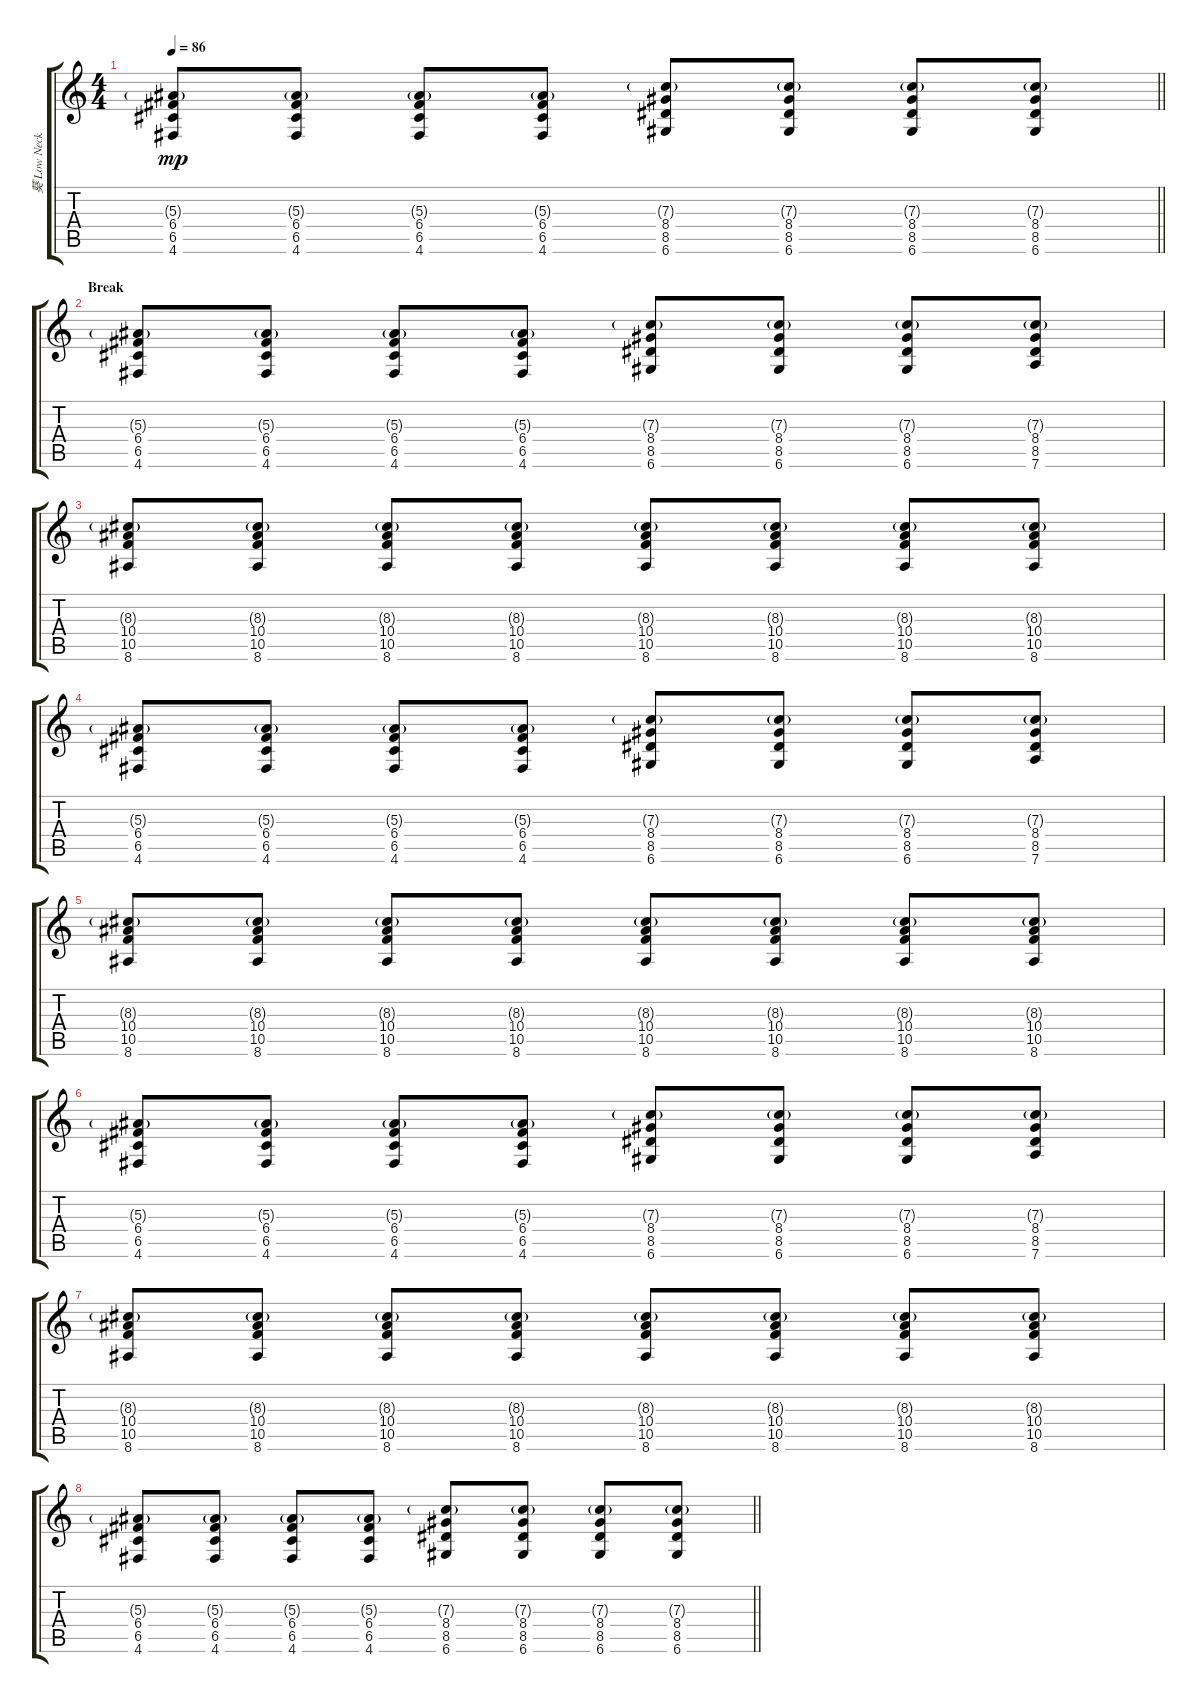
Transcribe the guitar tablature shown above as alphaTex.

\track ("葵 Low Neck" "葵 Low Neck") {instrument overdrivenguitar}
\staff {score tabs}
\tuning (D4 A3 F3 C3 G2 D2) {hide}
\ts (4 4)
\tempo 86
\clef g2
\barLineRight lightlight
\ks c
(5.3{g} 6.4 6.5 4.6).8{dy mp} (5.3{g} 6.4 6.5 4.6).8 (5.3{g} 6.4 6.5 4.6).8 (5.3{g} 6.4 6.5 4.6).8 (7.3{g} 8.4 8.5 6.6).8 (7.3{g} 8.4 8.5 6.6).8 (7.3{g} 8.4 8.5 6.6).8 (7.3{g} 8.4 8.5 6.6).8 |
\section ("" "Break")
(5.3{g} 6.4 6.5 4.6).8 (5.3{g} 6.4 6.5 4.6).8 (5.3{g} 6.4 6.5 4.6).8 (5.3{g} 6.4 6.5 4.6).8 (7.3{g} 8.4 8.5 6.6).8 (7.3{g} 8.4 8.5 6.6).8 (7.3{g} 8.4 8.5 6.6).8 (7.3{g} 8.4 8.5 7.6).8 |
(8.3{g} 10.4 10.5 8.6).8 (8.3{g} 10.4 10.5 8.6).8 (8.3{g} 10.4 10.5 8.6).8 (8.3{g} 10.4 10.5 8.6).8 (8.3{g} 10.4 10.5 8.6).8 (8.3{g} 10.4 10.5 8.6).8 (8.3{g} 10.4 10.5 8.6).8 (8.3{g} 10.4 10.5 8.6).8 |
(5.3{g} 6.4 6.5 4.6).8 (5.3{g} 6.4 6.5 4.6).8 (5.3{g} 6.4 6.5 4.6).8 (5.3{g} 6.4 6.5 4.6).8 (7.3{g} 8.4 8.5 6.6).8 (7.3{g} 8.4 8.5 6.6).8 (7.3{g} 8.4 8.5 6.6).8 (7.3{g} 8.4 8.5 7.6).8 |
(8.3{g} 10.4 10.5 8.6).8 (8.3{g} 10.4 10.5 8.6).8 (8.3{g} 10.4 10.5 8.6).8 (8.3{g} 10.4 10.5 8.6).8 (8.3{g} 10.4 10.5 8.6).8 (8.3{g} 10.4 10.5 8.6).8 (8.3{g} 10.4 10.5 8.6).8 (8.3{g} 10.4 10.5 8.6).8 |
(5.3{g} 6.4 6.5 4.6).8 (5.3{g} 6.4 6.5 4.6).8 (5.3{g} 6.4 6.5 4.6).8 (5.3{g} 6.4 6.5 4.6).8 (7.3{g} 8.4 8.5 6.6).8 (7.3{g} 8.4 8.5 6.6).8 (7.3{g} 8.4 8.5 6.6).8 (7.3{g} 8.4 8.5 7.6).8 |
(8.3{g} 10.4 10.5 8.6).8 (8.3{g} 10.4 10.5 8.6).8 (8.3{g} 10.4 10.5 8.6).8 (8.3{g} 10.4 10.5 8.6).8 (8.3{g} 10.4 10.5 8.6).8 (8.3{g} 10.4 10.5 8.6).8 (8.3{g} 10.4 10.5 8.6).8 (8.3{g} 10.4 10.5 8.6).8 |
\barLineRight lightlight
(5.3{g} 6.4 6.5 4.6).8 (5.3{g} 6.4 6.5 4.6).8 (5.3{g} 6.4 6.5 4.6).8 (5.3{g} 6.4 6.5 4.6).8 (7.3{g} 8.4 8.5 6.6).8 (7.3{g} 8.4 8.5 6.6).8 (7.3{g} 8.4 8.5 6.6).8 (7.3{g} 8.4 8.5 6.6).8
